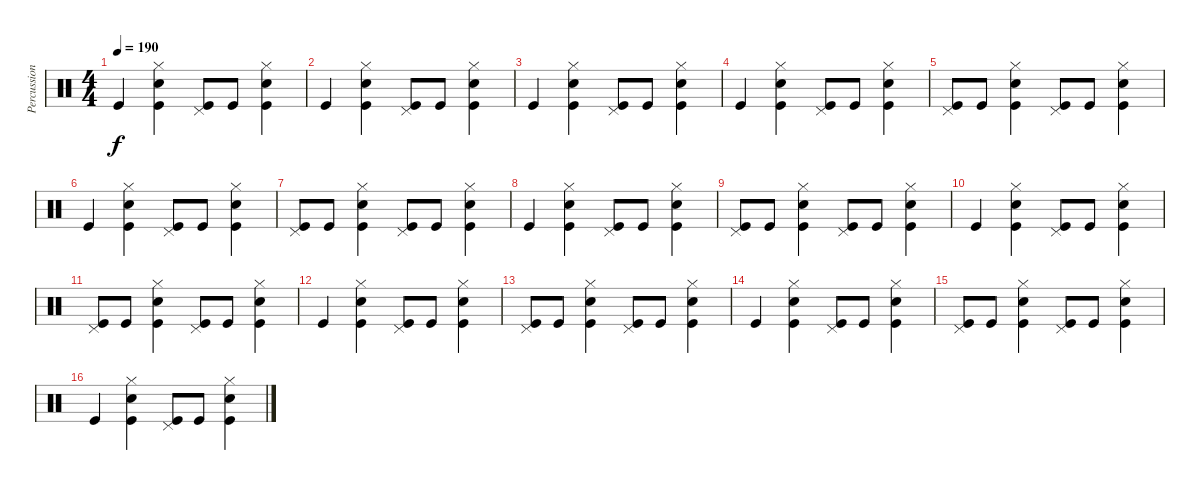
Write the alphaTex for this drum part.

\track ("Percussions" "Percussion") {instrument percussion}
\staff {score}
\articulation defaults
\ts (4 4)
\tempo 190
\clef neutral
\ks c "Kick (hit)".4{dy f}
("Snare (hit) 2" "Kick (hit)" "Hi-Hat (closed)").4 ("Kick (hit)" "Pedal Hi-Hat (hit)").8 "Kick (hit)".8 ("Snare (hit) 2" "Kick (hit)" "Hi-Hat (closed)").4 |
"Kick (hit)".4 ("Snare (hit) 2" "Kick (hit)" "Hi-Hat (closed)").4 ("Kick (hit)" "Pedal Hi-Hat (hit)").8 "Kick (hit)".8 ("Snare (hit) 2" "Kick (hit)" "Hi-Hat (closed)").4 |
"Kick (hit)".4 ("Snare (hit) 2" "Kick (hit)" "Hi-Hat (closed)").4 ("Kick (hit)" "Pedal Hi-Hat (hit)").8 "Kick (hit)".8 ("Snare (hit) 2" "Kick (hit)" "Hi-Hat (closed)").4 |
"Kick (hit)".4 ("Snare (hit) 2" "Kick (hit)" "Hi-Hat (closed)").4 ("Kick (hit)" "Pedal Hi-Hat (hit)").8 "Kick (hit)".8 ("Snare (hit) 2" "Kick (hit)" "Hi-Hat (closed)").4 |
("Kick (hit)" "Pedal Hi-Hat (hit)").8 "Kick (hit)".8 ("Snare (hit) 2" "Kick (hit)" "Hi-Hat (closed)").4 ("Kick (hit)" "Pedal Hi-Hat (hit)").8 "Kick (hit)".8 ("Snare (hit) 2" "Kick (hit)" "Hi-Hat (closed)").4 |
"Kick (hit)".4 ("Snare (hit) 2" "Kick (hit)" "Hi-Hat (closed)").4 ("Kick (hit)" "Pedal Hi-Hat (hit)").8 "Kick (hit)".8 ("Snare (hit) 2" "Kick (hit)" "Hi-Hat (closed)").4 |
("Kick (hit)" "Pedal Hi-Hat (hit)").8 "Kick (hit)".8 ("Snare (hit) 2" "Kick (hit)" "Hi-Hat (closed)").4 ("Kick (hit)" "Pedal Hi-Hat (hit)").8 "Kick (hit)".8 ("Snare (hit) 2" "Kick (hit)" "Hi-Hat (closed)").4 |
"Kick (hit)".4 ("Snare (hit) 2" "Kick (hit)" "Hi-Hat (closed)").4 ("Kick (hit)" "Pedal Hi-Hat (hit)").8 "Kick (hit)".8 ("Snare (hit) 2" "Kick (hit)" "Hi-Hat (closed)").4 |
("Kick (hit)" "Pedal Hi-Hat (hit)").8 "Kick (hit)".8 ("Snare (hit) 2" "Kick (hit)" "Hi-Hat (closed)").4 ("Kick (hit)" "Pedal Hi-Hat (hit)").8 "Kick (hit)".8 ("Snare (hit) 2" "Kick (hit)" "Hi-Hat (closed)").4 |
"Kick (hit)".4 ("Snare (hit) 2" "Kick (hit)" "Hi-Hat (closed)").4 ("Kick (hit)" "Pedal Hi-Hat (hit)").8 "Kick (hit)".8 ("Snare (hit) 2" "Kick (hit)" "Hi-Hat (closed)").4 |
("Kick (hit)" "Pedal Hi-Hat (hit)").8 "Kick (hit)".8 ("Snare (hit) 2" "Kick (hit)" "Hi-Hat (closed)").4 ("Kick (hit)" "Pedal Hi-Hat (hit)").8 "Kick (hit)".8 ("Snare (hit) 2" "Kick (hit)" "Hi-Hat (closed)").4 |
"Kick (hit)".4 ("Snare (hit) 2" "Kick (hit)" "Hi-Hat (closed)").4 ("Kick (hit)" "Pedal Hi-Hat (hit)").8 "Kick (hit)".8 ("Snare (hit) 2" "Kick (hit)" "Hi-Hat (closed)").4 |
("Kick (hit)" "Pedal Hi-Hat (hit)").8 "Kick (hit)".8 ("Snare (hit) 2" "Kick (hit)" "Hi-Hat (closed)").4 ("Kick (hit)" "Pedal Hi-Hat (hit)").8 "Kick (hit)".8 ("Snare (hit) 2" "Kick (hit)" "Hi-Hat (closed)").4 |
"Kick (hit)".4 ("Snare (hit) 2" "Kick (hit)" "Hi-Hat (closed)").4 ("Kick (hit)" "Pedal Hi-Hat (hit)").8 "Kick (hit)".8 ("Snare (hit) 2" "Kick (hit)" "Hi-Hat (closed)").4 |
("Kick (hit)" "Pedal Hi-Hat (hit)").8 "Kick (hit)".8 ("Snare (hit) 2" "Kick (hit)" "Hi-Hat (closed)").4 ("Kick (hit)" "Pedal Hi-Hat (hit)").8 "Kick (hit)".8 ("Snare (hit) 2" "Kick (hit)" "Hi-Hat (closed)").4 |
"Kick (hit)".4 ("Snare (hit) 2" "Kick (hit)" "Hi-Hat (closed)").4 ("Kick (hit)" "Pedal Hi-Hat (hit)").8 "Kick (hit)".8 ("Snare (hit) 2" "Kick (hit)" "Hi-Hat (closed)").4
